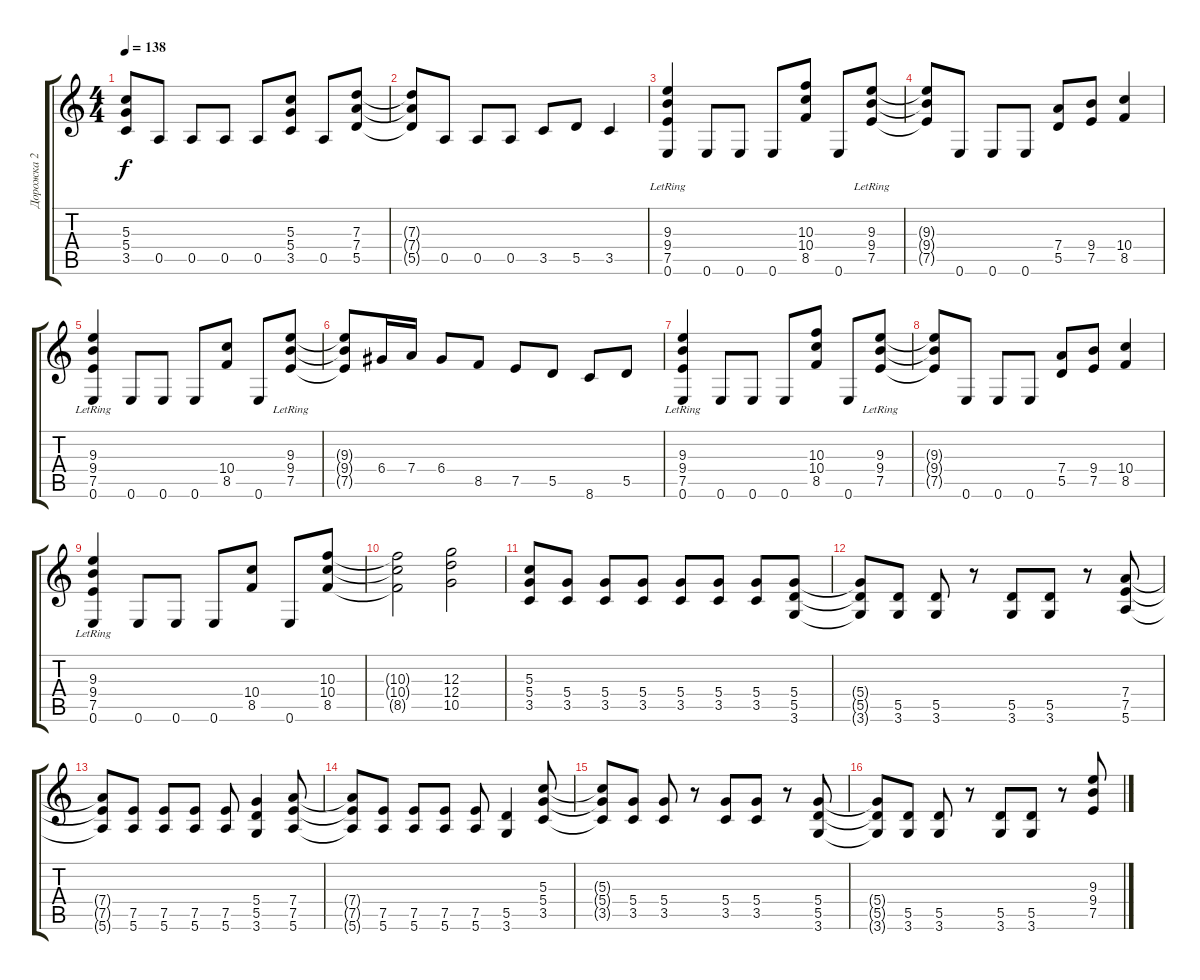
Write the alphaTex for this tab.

\track ("Дорожка 2" "Дорожка 2") {instrument overdrivenguitar}
\staff {score tabs}
\tuning (E4 B3 G3 D3 A2 E2) {hide}
\ts (4 4)
\tempo 138
\clef g2
\ks c
(5.3{t} 5.4{t} 3.5{t}).8{dy f} 0.5.8 0.5.8 0.5.8 0.5.8 (5.3 5.4 3.5).8 0.5.8 (7.3 7.4 5.5).8 |
(7.3{t} 7.4{t} 5.5{t}).8 0.5.8 0.5.8 0.5.8 3.5.8 5.5.8 3.5.4 |
(9.3{lr} 9.4{lr} 7.5{lr} 0.6).4 0.6.8 0.6.8 0.6.8 (10.3 10.4 8.5).8 0.6.8 (9.3{lr} 9.4{lr} 7.5{lr}).8 |
(9.3{t} 9.4{t} 7.5{t}).8 0.6.8 0.6.8 0.6.8 (7.4 5.5).8 (9.4 7.5).8 (10.4 8.5).4 |
(9.3{lr} 9.4{lr} 7.5{lr} 0.6).4 0.6.8 0.6.8 0.6.8 (10.4 8.5).8 0.6.8 (9.3{lr} 9.4{lr} 7.5{lr}).8 |
(9.3{t} 9.4{t} 7.5{t}).8 6.4.16 7.4.16 6.4.8 8.5.8 7.5.8 5.5.8 8.6.8 5.5.8 |
(9.3{lr} 9.4{lr} 7.5{lr} 0.6).4 0.6.8 0.6.8 0.6.8 (10.3 10.4 8.5).8 0.6.8 (9.3{lr} 9.4{lr} 7.5{lr}).8 |
(9.3{t} 9.4{t} 7.5{t}).8 0.6.8 0.6.8 0.6.8 (7.4 5.5).8 (9.4 7.5).8 (10.4 8.5).4 |
(9.3{lr} 9.4{lr} 7.5{lr} 0.6).4 0.6.8 0.6.8 0.6.8 (10.4 8.5).8 0.6.8 (10.3 10.4 8.5).8 |
(10.3{t} 10.4{t} 8.5{t}).2 (12.3 12.4 10.5).2 |
(5.3 5.4 3.5).8 (5.4 3.5).8 (5.4 3.5).8 (5.4 3.5).8 (5.4 3.5).8 (5.4 3.5).8 (5.4 3.5).8 (5.4 5.5 3.6).8 |
(5.4{t} 5.5{t} 3.6{t}).8 (5.5 3.6).8 (5.5 3.6).8 r.8 (5.5 3.6).8 (5.5 3.6).8 r.8 (7.4 7.5 5.6).8 |
(7.4{t} 7.5{t} 5.6{t}).8 (7.5 5.6).8 (7.5 5.6).8 (7.5 5.6).8 (7.5 5.6).8 (5.4 5.5 3.6).4 (7.4 7.5 5.6).8 |
(7.4{t} 7.5{t} 5.6{t}).8 (7.5 5.6).8 (7.5 5.6).8 (7.5 5.6).8 (7.5 5.6).8 (5.5 3.6).4 (5.3 5.4 3.5).8 |
(5.3{t} 5.4{t} 3.5{t}).8 (5.4 3.5).8 (5.4 3.5).8 r.8 (5.4 3.5).8 (5.4 3.5).8 r.8 (5.4 5.5 3.6).8 |
(5.4{t} 5.5{t} 3.6{t}).8 (5.5 3.6).8 (5.5 3.6).8 r.8 (5.5 3.6).8 (5.5 3.6).8 r.8 (9.3 9.4 7.5).8
